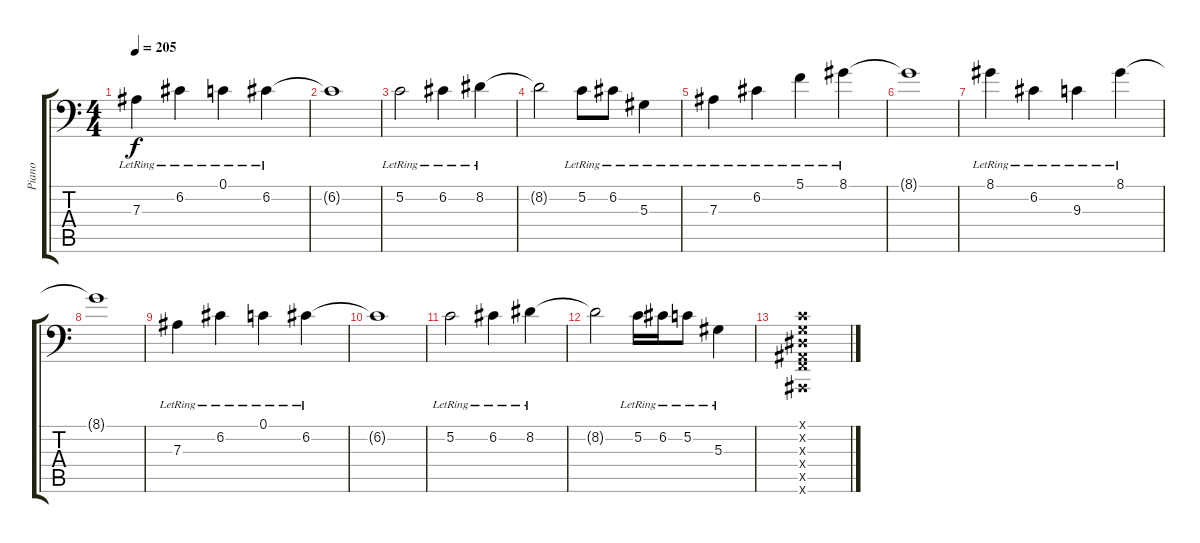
\track ("Piano" "Piano") {instrument acousticgrandpiano}
\staff {score tabs}
\tuning (C4 G3 Eb3 Bb2 F2 Bb1) {hide}
\ts (4 4)
\tempo 205
\clef f4
\ks c
7.3{lr}.4{dy f} 6.2{lr}.4 0.1{lr}.4 6.2{lr}.4 |
6.2{t}.1 |
5.2{lr}.2 6.2{lr}.4 8.2{lr}.4 |
8.2{t}.2 5.2{lr}.8 6.2{lr}.8 5.3{lr}.4 |
7.3{lr}.4 6.2{lr}.4 5.1{lr}.4 8.1{lr}.4 |
8.1{t}.1 |
8.1{lr}.4 6.2{lr}.4 9.3{lr}.4 8.1{lr}.4 |
8.1{t}.1 |
7.3{lr}.4 6.2{lr}.4 0.1{lr}.4 6.2{lr}.4 |
6.2{t}.1 |
5.2{lr}.2 6.2{lr}.4 8.2{lr}.4 |
8.2{t}.2 5.2{lr}.16 6.2{lr}.16 5.2{lr}.8 5.3{lr}.4 |
(0.1{x} 0.2{x} 0.3{x} 0.4{x} 0.5{x} 0.6{x}).1
